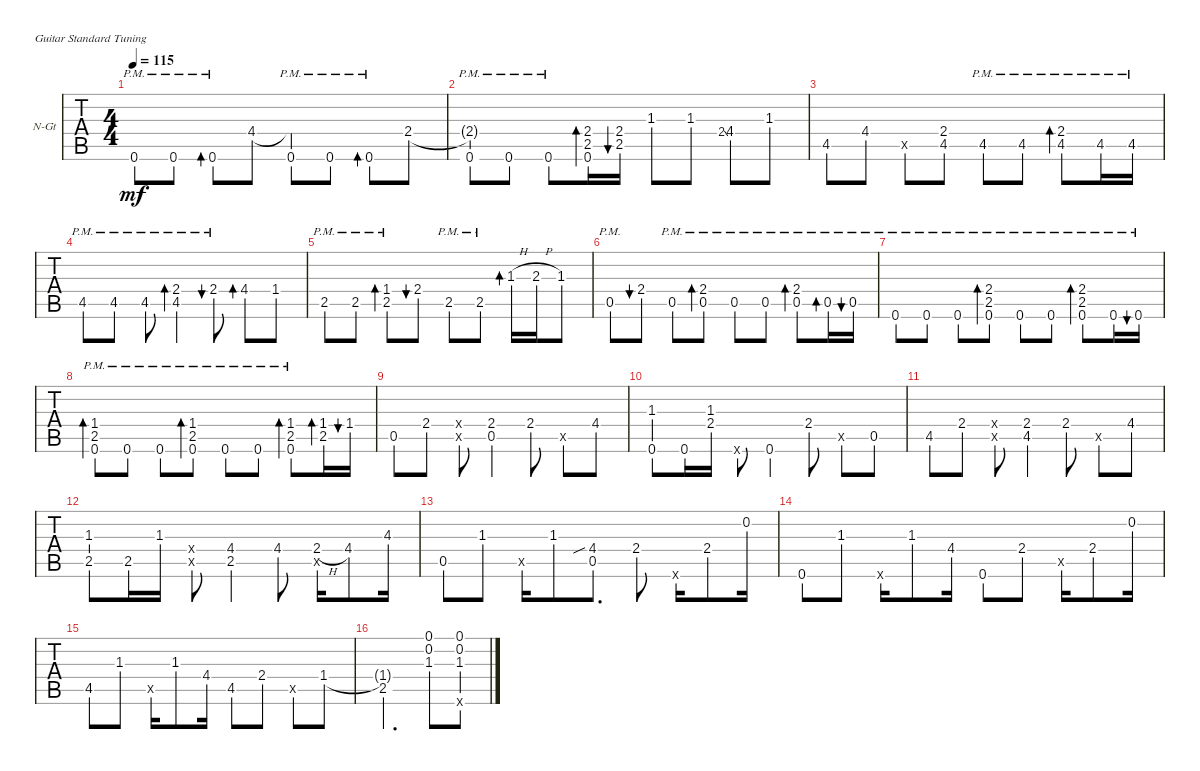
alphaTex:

\defaultSystemsLayout 4
\bracketExtendMode groupsimilarinstruments
\firstSystemTrackNameOrientation horizontal
\otherSystemsTrackNameOrientation horizontal
\track ("Nylon Guitar" "N-Gt") {instrument acousticguitarnylon}
\staff {tabs}
\tuning (E4 B3 G3 D3 A2 E2)
\ts (4 4)
\tempo 115
\clef g2
\ks c
0.6{pm}.8{dy mf} 0.6{pm}.8 0.6{ac pm}.8{bd 51} 4.4.8 (0.6{pm} 4.4{t}).8 0.6{pm}.8 0.6{ac pm}.8{bd 51} 2.4.8 |
(0.6{pm} 2.4{t}).8 0.6{pm}.8 0.6{pm}.8 (0.6 2.5 2.4).16{bd 51} (2.4 2.5).16{bu 51} 1.3.8 1.3.8 2.4{ss}.8{gr onbeat} 4.4.8 1.3.8 |
4.5.8 4.4.8 0.5{x}.8 (4.5 2.4).8 4.5{pm}.8 4.5{pm}.8 (4.5{pm} 2.4{pm}).8{bd 51} 4.5{pm}.16 4.5{pm}.16 |
4.5{pm}.8 4.5{pm}.8 4.5{pm}.8 (4.5{pm} 2.4{pm}).4{bd 51} 2.4{pm}.8{bu 49} 4.4.8{bd 48} 1.4.8 |
2.5{pm}.8 2.5{pm}.8 (2.5{pm} 1.4).8{bd 51} 2.4.8{bu 44} 2.5{pm}.8 2.5{pm}.8 1.3{h}.16{bd 51} 2.3{h}.16 1.3.8 |
0.5{pm}.8 2.4.8{bu 46} 0.5{pm}.8 (0.5{pm} 2.4{pm}).8{bd 44} 0.5{pm}.8 0.5{pm}.8 (0.5{pm} 2.4{pm}).8{bd 45} 0.5{pm}.16{bd 51} 0.5{pm}.16{bu 51} |
0.6{pm}.8 0.6{pm}.8 0.6{pm}.8 (0.6{pm} 2.5{pm} 2.4{pm}).8{bd 51} 0.6{pm}.8 0.6{pm}.8 (0.6{pm} 2.5{pm} 2.4{pm}).8{bd 51} 0.6{pm}.16 0.6{pm}.16{bu 51} |
(0.6{pm} 2.5{pm} 1.4{pm}).8{bd 51} 0.6{pm}.8 0.6{pm}.8 (0.6{pm} 2.5{pm} 1.4{pm}).8{bd 51} 0.6{pm}.8 0.6{pm}.8 (0.6{pm} 2.5{pm} 1.4{pm}).8{bd 51} (2.5 1.4).16{bd 51} 1.4.16{bu 51} |
0.5.8 2.4.8 (0.5{x} 0.4{x}).8 (0.5 2.4).4 2.4.8 0.5{x}.8 4.4.8 |
(1.3 0.6).8 0.6.16 (1.3 2.4).16 0.6{x}.8 0.6.4 2.4.8 0.5{x}.8 0.5.8 |
4.5.8 2.4.8 (0.5{x} 0.4{x}).8 (4.5 2.4).4 2.4.8 0.5{x}.8 4.4.8 |
(2.5 1.3).8 2.5.16 1.3.16 (0.5{x} 0.4{x}).8 (2.5 4.4).4 4.4.8 (0.5{x} 2.4{h}).16 4.4.8 4.3.16 |
0.5.8 1.3.8 0.5{x}.16 1.3.8 (4.4{sib} 0.5).8{d} 2.4.8 0.6{x}.16 2.4.8 0.2.16 |
0.6.8 1.3.8 0.6{x}.16 1.3.8 4.4.16 0.6.8 2.4.8 0.5{x}.16 2.4.8 0.2.16 |
4.5.8 1.3.8 0.5{x}.16 1.3.8 4.4.16 4.5.8 2.4.8 0.5{x}.8 1.4.8 |
(1.4{t} 2.5).2{d} (0.1 0.2 1.3).8 (0.6{x} 1.3 0.2 0.1).8
